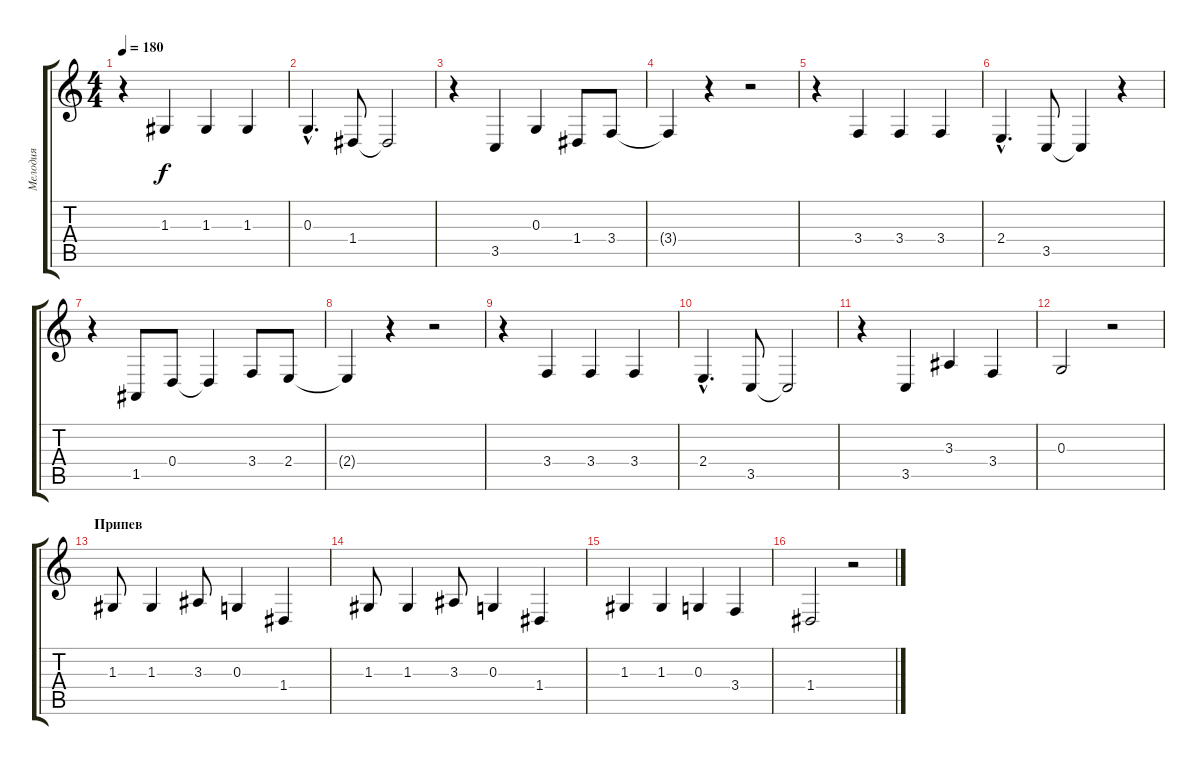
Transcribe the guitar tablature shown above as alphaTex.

\track ("Мелодия" "Мелодия") {instrument choiraahs}
\staff {score tabs}
\tuning (E4 B3 G3 D3 A2 E2) {hide}
\ts (4 4)
\tempo 180
\clef g2
\ks c
r.4{dy f} 1.3.4 1.3.4 1.3.4 |
0.3{hac}.4{d} 1.4.8 1.4{t}.2 |
r.4 3.5.4 0.3.4 1.4.8 3.4.8 |
3.4{t}.4 r.4 r.2 |
r.4 3.4.4 3.4.4 3.4.4 |
2.4{hac}.4{d} 3.5.8 3.5{t}.4 r.4 |
r.4 1.5.8 0.4.8 0.4{t}.4 3.4.8 2.4.8 |
2.4{t}.4 r.4 r.2 |
r.4 3.4.4 3.4.4 3.4.4 |
2.4{hac}.4{d} 3.5.8 3.5{t}.2 |
r.4 3.5.4 3.3.4 3.4.4 |
0.3.2 r.2 |
\section ("" "Припев")
1.3.8 1.3.4 3.3.8 0.3.4 1.4.4 |
1.3.8 1.3.4 3.3.8 0.3.4 1.4.4 |
1.3.4 1.3.4 0.3.4 3.4.4 |
1.4.2 r.2
